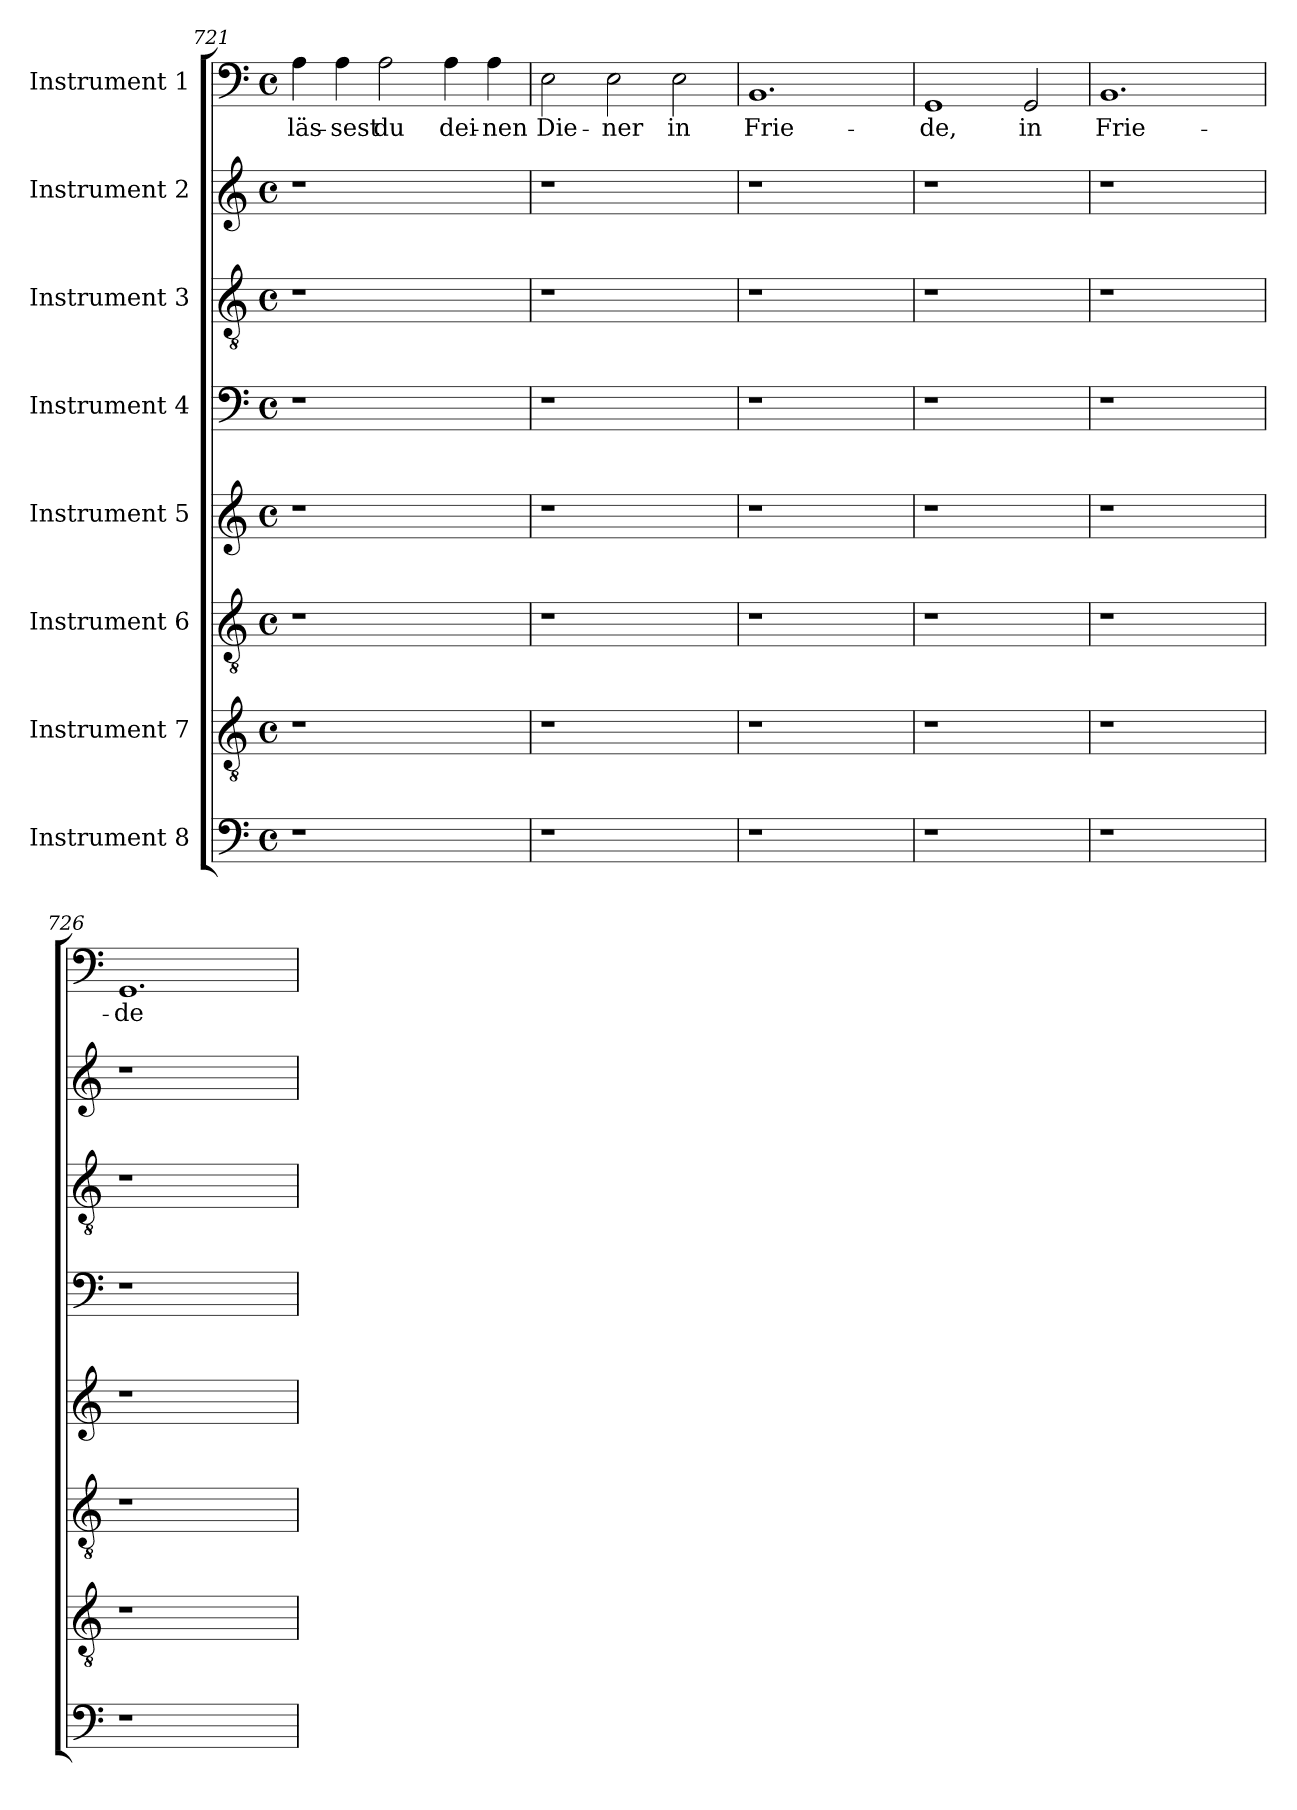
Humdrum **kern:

**kern	**kern	**kern	**kern	**kern	**kern	**kern	**kern	**text
*part8	*part7	*part6	*part5	*part4	*part3	*part2	*part1	*part1
*staff8	*staff7	*staff6	*staff5	*staff4	*staff3	*staff2	*staff1	*staff1
*I"Instrument 8	*I"Instrument 7	*I"Instrument 6	*I"Instrument 5	*I"Instrument 4	*I"Instrument 3	*I"Instrument 2	*I"Instrument 1	*
*clefF4	*clefGv2	*clefGv2	*clefG2	*clefF4	*clefGv2	*clefG2	*clefF4	*
*M4/4	*M4/4	*M4/4	*M4/4	*M4/4	*M4/4	*M4/4	*M4/4	*
*met(c)	*met(c)	*met(c)	*met(c)	*met(c)	*met(c)	*met(c)	*met(c)	*
=721	=721	=721	=721	=721	=721	=721	=721	=721
!	!	!	!	!	!	!	!	!LO:LY:b
1r	1r	1r	1r	1r	1r	1r	4A\	läs-
!	!	!	!	!	!	!	!	!LO:LY:b:rj
.	.	.	.	.	.	.	4A\	-sest
!	!	!	!	!	!	!	!	!LO:LY:b:cj
.	.	.	.	.	.	.	2A\	du
!	!	!	!	!	!	!	!	!LO:LY:b
2ryy	2ryy	2ryy	2ryy	2ryy	2ryy	2ryy	4A\	dei-
!	!	!	!	!	!	!	!	!LO:LY:b:rj
.	.	.	.	.	.	.	4A\	-nen
=722	=722	=722	=722	=722	=722	=722	=722	=722
!	!	!	!	!	!	!	!	!LO:LY:b:cj
1r	1r	1r	1r	1r	1r	1r	2E\	Die-
!	!	!	!	!	!	!	!	!LO:LY:b:cj
.	.	.	.	.	.	.	2E\	-ner
!	!	!	!	!	!	!	!	!LO:LY:b:cj
2ryy	2ryy	2ryy	2ryy	2ryy	2ryy	2ryy	2E\	in
=723	=723	=723	=723	=723	=723	=723	=723	=723
!	!	!	!	!	!	!	!	!LO:LY:b:cj
1r	1r	1r	1r	1r	1r	1r	1.BB	Frie-
2ryy	2ryy	2ryy	2ryy	2ryy	2ryy	2ryy	.	.
=724	=724	=724	=724	=724	=724	=724	=724	=724
!	!	!	!	!	!	!	!	!LO:LY:b:cj
1r	1r	1r	1r	1r	1r	1r	1GG	-de,
!	!	!	!	!	!	!	!	!LO:LY:b:cj
2ryy	2ryy	2ryy	2ryy	2ryy	2ryy	2ryy	2GG/	in
!!LO:LB:g=z
=725	=725	=725	=725	=725	=725	=725	=725	=725
!	!	!	!	!	!	!	!	!LO:LY:b:cj
1r	1r	1r	1r	1r	1r	1r	1.BB	Frie-
2ryy	2ryy	2ryy	2ryy	2ryy	2ryy	2ryy	.	.
=726	=726	=726	=726	=726	=726	=726	=726	=726
!	!	!	!	!	!	!	!	!LO:LY:b:cj
1r	1r	1r	1r	1r	1r	1r	1.GG	-de
2ryy	2ryy	2ryy	2ryy	2ryy	2ryy	2ryy	.	.
=	=	=	=	=	=	=	=	=
*-	*-	*-	*-	*-	*-	*-	*-	*-
